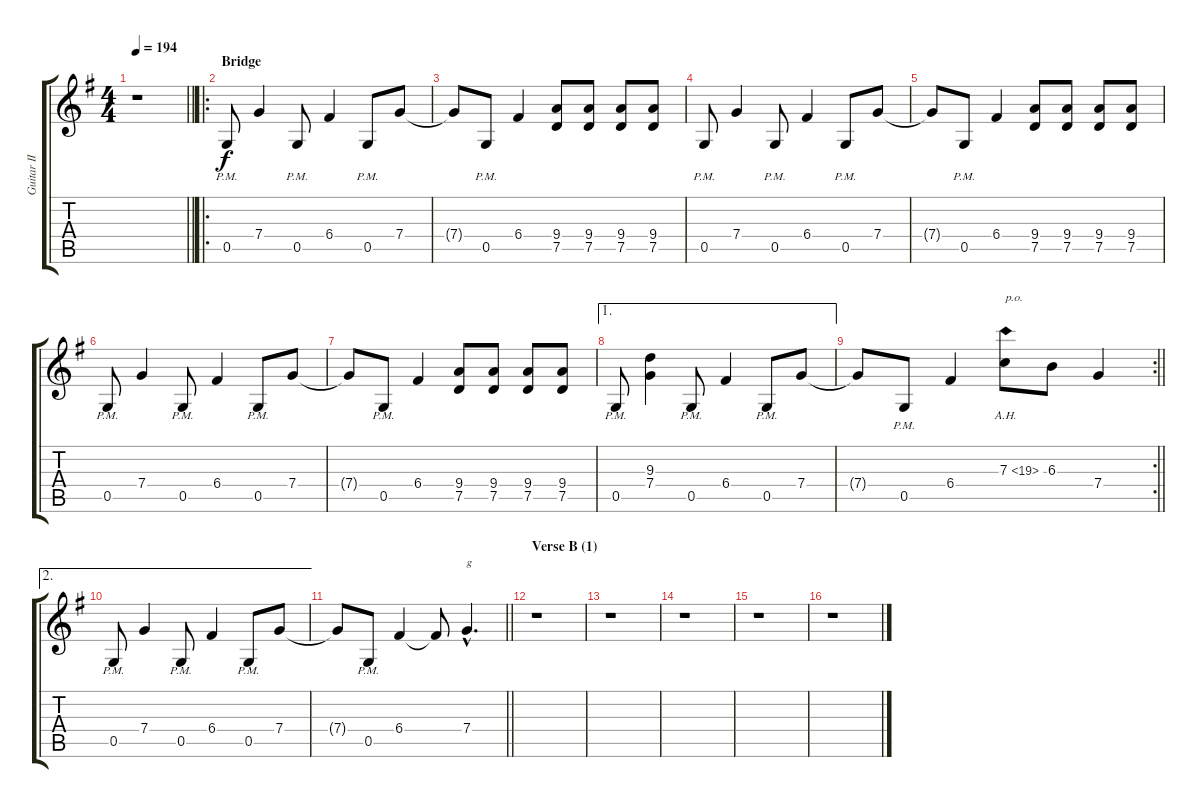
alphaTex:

\track ("Guitar II" "Guitar II") {instrument distortionguitar}
\staff {score tabs}
\tuning (D4 A3 F3 C3 G2 D2) {hide}
\ts (4 4)
\tempo 194
\clef g2
\barLineRight lightlight
\ks eminor
r.1{dy f} |
\ro
\section ("" "Bridge")
0.5{pm}.8 7.4.4 0.5{pm}.8 6.4.4 0.5{pm}.8 7.4.8 |
7.4{t}.8 0.5{pm}.8 6.4.4 (9.4 7.5).8 (9.4 7.5).8 (9.4 7.5).8 (9.4 7.5).8 |
0.5{pm}.8 7.4.4 0.5{pm}.8 6.4.4 0.5{pm}.8 7.4.8 |
7.4{t}.8 0.5{pm}.8 6.4.4 (9.4 7.5).8 (9.4 7.5).8 (9.4 7.5).8 (9.4 7.5).8 |
0.5{pm}.8 7.4.4 0.5{pm}.8 6.4.4 0.5{pm}.8 7.4.8 |
7.4{t}.8 0.5{pm}.8 6.4.4 (9.4 7.5).8 (9.4 7.5).8 (9.4 7.5).8 (9.4 7.5).8 |
\ae 1
0.5{pm}.8 (9.3 7.4).4 0.5{pm}.8 6.4.4 0.5{pm}.8 7.4.8 |
\rc 2
\barLineRight lightlight
7.4{t}.8 0.5{pm}.8 6.4.4 7.3{ah 12}.8{txt "p.o."} 6.3.8 7.4.4 |
\ae 2
0.5{pm}.8 7.4.4 0.5{pm}.8 6.4.4 0.5{pm}.8 7.4.8 |
\barLineRight lightlight
7.4{t}.8 0.5{pm}.8 6.4.4 6.4{t}.8 7.4{hac}.4{d txt "g"} |
\section ("" "Verse B (1)")
r.1 |
r.1 |
r.1 |
r.1 |
r.1
